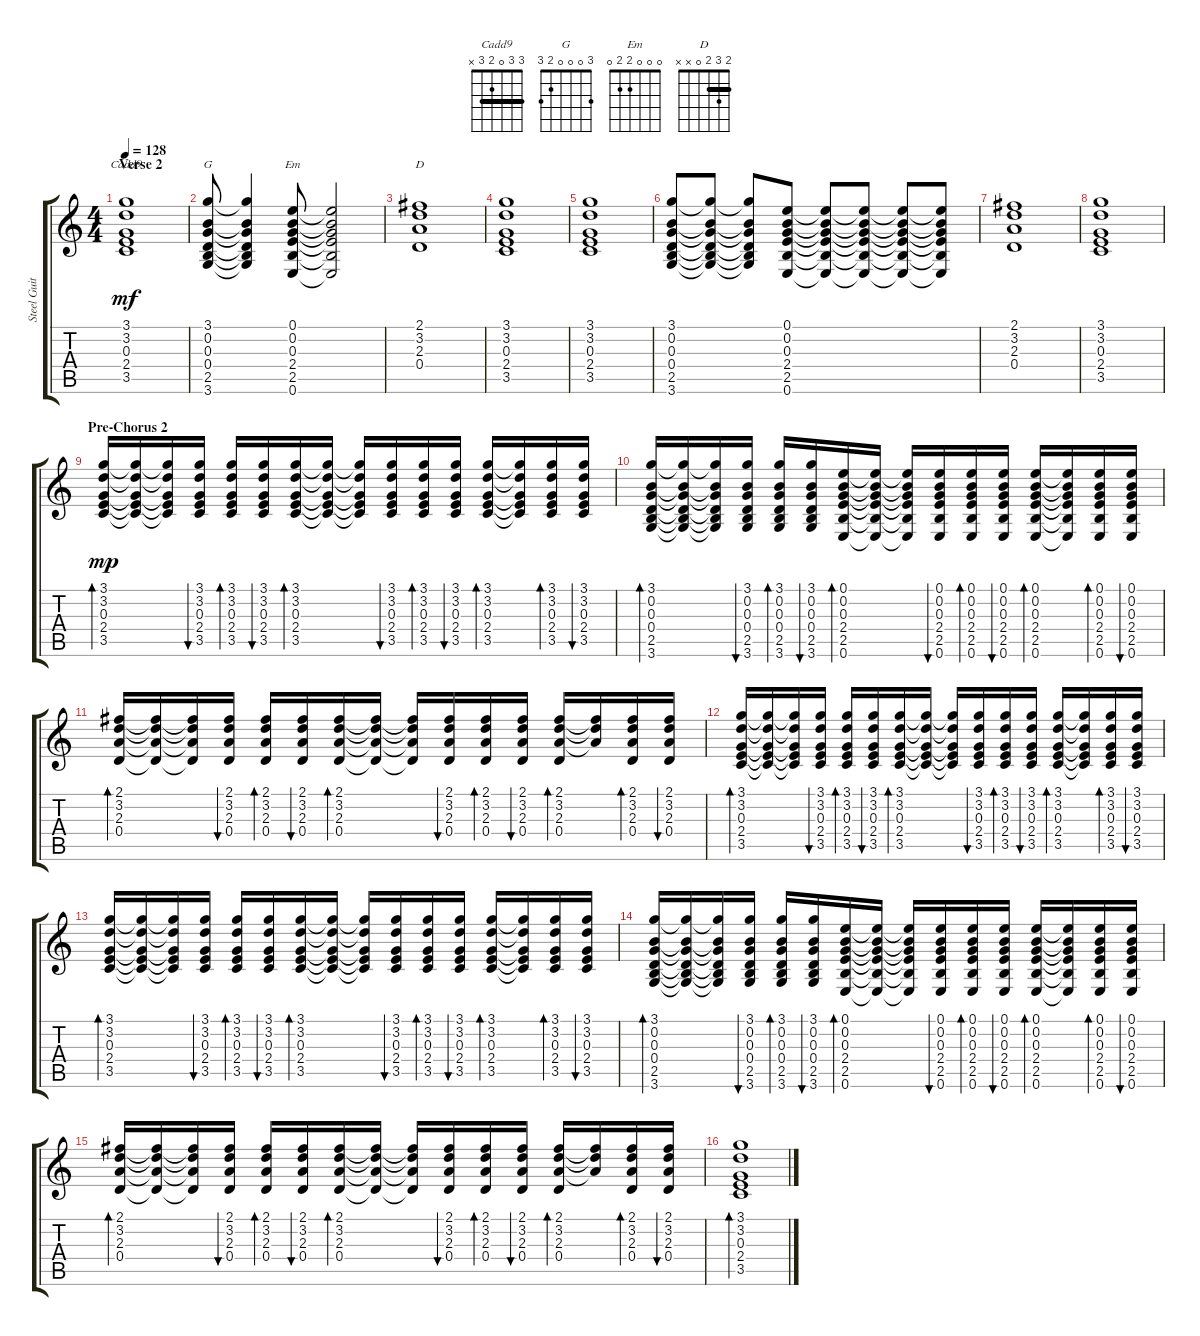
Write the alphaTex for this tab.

\track ("Steel Guitar" "Steel Guit") {instrument acousticguitarsteel}
\staff {score tabs}
\tuning (E4 B3 G3 D3 A2 E2) {hide}
\chord ("Cadd9" 3 3 0 2 3 x) {barre 3}
\chord ("G" 3 0 0 0 2 3)
\chord ("Em" 0 0 0 2 2 0)
\chord ("D" 2 3 2 0 x x) {barre 2}
\ts (4 4)
\section ("" "Verse 2")
\tempo 128
\clef g2
\ks c
(3.1 3.2 0.3 2.4 3.5).1{ch "Cadd9" dy mf} |
(3.1 0.2 0.3 0.4 2.5 3.6).8{ch "G"} (3.1{t} 0.2{t} 0.3{t} 0.4{t} 2.5{t} 3.6{t}).4 (0.1 0.2 0.3 2.4 2.5 0.6).8{ch "Em"} (0.1{t} 0.2{t} 0.3{t} 2.4{t} 2.5{t} 0.6{t}).2 |
(2.1 3.2 2.3 0.4).1{ch "D"} |
(3.1 3.2 0.3 2.4 3.5).1 |
(3.1 3.2 0.3 2.4 3.5).1 |
(3.1 0.2 0.3 0.4 2.5 3.6).8 (3.1{t} 0.2{t} 0.3{t} 0.4{t} 2.5{t} 3.6{t}).8 (3.1{t} 0.2{t} 0.3{t} 0.4{t} 2.5{t} 3.6{t}).8 (0.1 0.2 0.3 2.4 2.5 0.6).8 (0.1{t} 0.2{t} 0.3{t} 2.4{t} 2.5{t} 0.6{t}).8 (0.1{t} 0.2{t} 0.3{t} 2.4{t} 2.5{t} 0.6{t}).8 (0.1{t} 0.2{t} 0.3{t} 2.4{t} 2.5{t} 0.6{t}).8 (0.1{t} 0.2{t} 0.3{t} 2.4{t} 2.5{t} 0.6{t}).8 |
(2.1 3.2 2.3 0.4).1 |
(3.1 3.2 0.3 2.4 3.5).1 |
\section ("" "Pre-Chorus 2")
(3.1 3.2 0.3 2.4 3.5).16{bd 60 dy mp} (3.1{t} 3.2{t} 0.3{t} 2.4{t} 3.5{t}).16 (3.1{t} 3.2{t} 0.3{t} 2.4{t} 3.5{t}).16 (3.1 3.2 0.3 2.4 3.5).16{bu 60} (3.1 3.2 0.3 2.4 3.5).16{bd 60} (3.1 3.2 0.3 2.4 3.5).16{bu 60} (3.1 3.2 0.3 2.4 3.5).16{bd 60} (3.1{t} 3.2{t} 0.3{t} 2.4{t} 3.5{t}).16 (3.1{t} 3.2{t} 0.3{t} 2.4{t} 3.5{t}).16 (3.1 3.2 0.3 2.4 3.5).16{bu 60} (3.1 3.2 0.3 2.4 3.5).16{bd 60} (3.1 3.2 0.3 2.4 3.5).16{bu 60} (3.1 3.2 0.3 2.4 3.5).16{bd 60} (3.1{t} 3.2{t} 0.3{t} 2.4{t} 3.5{t}).16 (3.1 3.2 0.3 2.4 3.5).16{bd 60} (3.1 3.2 0.3 2.4 3.5).16{bu 60} |
(3.1 0.2 0.3 0.4 2.5 3.6).16{bd 30} (3.1{t} 0.2{t} 0.3{t} 0.4{t} 2.5{t} 3.6{t}).16 (3.1{t} 0.2{t} 0.3{t} 0.4{t} 2.5{t} 3.6{t}).16 (3.1 0.2 0.3 0.4 2.5 3.6).16{bu 30} (3.1 0.2 0.3 0.4 2.5 3.6).16{bd 30} (3.1 0.2 0.3 0.4 2.5 3.6).16{bu 30} (0.1 0.2 0.3 2.4 2.5 0.6).16{bd 30} (0.1{t} 0.2{t} 0.3{t} 2.4{t} 2.5{t} 0.6{t}).16 (0.1{t} 0.2{t} 0.3{t} 2.4{t} 2.5{t} 0.6{t}).16 (0.1 0.2 0.3 2.4 2.5 0.6).16{bu 30} (0.1 0.2 0.3 2.4 2.5 0.6).16{bd 30} (0.1 0.2 0.3 2.4 2.5 0.6).16{bu 30} (0.1 0.2 0.3 2.4 2.5 0.6).16{bd 30} (0.1{t} 0.2{t} 0.3{t} 2.4{t} 2.5{t} 0.6{t}).16 (0.1 0.2 0.3 2.4 2.5 0.6).16{bd 30} (0.1 0.2 0.3 2.4 2.5 0.6).16{bu 30} |
(2.1 3.2 2.3 0.4).16{bd 60} (2.1{t} 3.2{t} 2.3{t} 0.4{t}).16 (2.1{t} 3.2{t} 2.3{t} 0.4{t}).16 (2.1 3.2 2.3 0.4).16{bu 60} (2.1 3.2 2.3 0.4).16{bd 60} (2.1 3.2 2.3 0.4).16{bu 60} (2.1 3.2 2.3 0.4).16{bd 60} (2.1{t} 3.2{t} 2.3{t} 0.4{t}).16 (2.1{t} 3.2{t} 2.3{t} 0.4{t}).16 (2.1 3.2 2.3 0.4).16{bu 60} (2.1 3.2 2.3 0.4).16{bd 60} (2.1 3.2 2.3 0.4).16{bu 60} (2.1 3.2 2.3 0.4).16{bd 60} (2.1{t} 3.2{t} 2.3{t}).16 (2.1 3.2 2.3 0.4).16{bd 60} (2.1 3.2 2.3 0.4).16{bu 60} |
(3.1 3.2 0.3 2.4 3.5).16{bd 60} (3.1{t} 3.2{t} 0.3{t} 2.4{t} 3.5{t}).16 (3.1{t} 3.2{t} 0.3{t} 2.4{t} 3.5{t}).16 (3.1 3.2 0.3 2.4 3.5).16{bu 60} (3.1 3.2 0.3 2.4 3.5).16{bd 60} (3.1 3.2 0.3 2.4 3.5).16{bu 60} (3.1 3.2 0.3 2.4 3.5).16{bd 60} (3.1{t} 3.2{t} 0.3{t} 2.4{t} 3.5{t}).16 (3.1{t} 3.2{t} 0.3{t} 2.4{t} 3.5{t}).16 (3.1 3.2 0.3 2.4 3.5).16{bu 60} (3.1 3.2 0.3 2.4 3.5).16{bd 60} (3.1 3.2 0.3 2.4 3.5).16{bu 60} (3.1 3.2 0.3 2.4 3.5).16{bd 60} (3.1{t} 3.2{t} 0.3{t} 2.4{t} 3.5{t}).16 (3.1 3.2 0.3 2.4 3.5).16{bd 60} (3.1 3.2 0.3 2.4 3.5).16{bu 60} |
(3.1 3.2 0.3 2.4 3.5).16{bd 60} (3.1{t} 3.2{t} 0.3{t} 2.4{t} 3.5{t}).16 (3.1{t} 3.2{t} 0.3{t} 2.4{t} 3.5{t}).16 (3.1 3.2 0.3 2.4 3.5).16{bu 60} (3.1 3.2 0.3 2.4 3.5).16{bd 60} (3.1 3.2 0.3 2.4 3.5).16{bu 60} (3.1 3.2 0.3 2.4 3.5).16{bd 60} (3.1{t} 3.2{t} 0.3{t} 2.4{t} 3.5{t}).16 (3.1{t} 3.2{t} 0.3{t} 2.4{t} 3.5{t}).16 (3.1 3.2 0.3 2.4 3.5).16{bu 60} (3.1 3.2 0.3 2.4 3.5).16{bd 60} (3.1 3.2 0.3 2.4 3.5).16{bu 60} (3.1 3.2 0.3 2.4 3.5).16{bd 60} (3.1{t} 3.2{t} 0.3{t} 2.4{t} 3.5{t}).16 (3.1 3.2 0.3 2.4 3.5).16{bd 60} (3.1 3.2 0.3 2.4 3.5).16{bu 60} |
(3.1 0.2 0.3 0.4 2.5 3.6).16{bd 30} (3.1{t} 0.2{t} 0.3{t} 0.4{t} 2.5{t} 3.6{t}).16 (3.1{t} 0.2{t} 0.3{t} 0.4{t} 2.5{t} 3.6{t}).16 (3.1 0.2 0.3 0.4 2.5 3.6).16{bu 30} (3.1 0.2 0.3 0.4 2.5 3.6).16{bd 30} (3.1 0.2 0.3 0.4 2.5 3.6).16{bu 30} (0.1 0.2 0.3 2.4 2.5 0.6).16{bd 30} (0.1{t} 0.2{t} 0.3{t} 2.4{t} 2.5{t} 0.6{t}).16 (0.1{t} 0.2{t} 0.3{t} 2.4{t} 2.5{t} 0.6{t}).16 (0.1 0.2 0.3 2.4 2.5 0.6).16{bu 30} (0.1 0.2 0.3 2.4 2.5 0.6).16{bd 30} (0.1 0.2 0.3 2.4 2.5 0.6).16{bu 30} (0.1 0.2 0.3 2.4 2.5 0.6).16{bd 30} (0.1{t} 0.2{t} 0.3{t} 2.4{t} 2.5{t} 0.6{t}).16 (0.1 0.2 0.3 2.4 2.5 0.6).16{bd 30} (0.1 0.2 0.3 2.4 2.5 0.6).16{bu 30} |
(2.1 3.2 2.3 0.4).16{bd 60} (2.1{t} 3.2{t} 2.3{t} 0.4{t}).16 (2.1{t} 3.2{t} 2.3{t} 0.4{t}).16 (2.1 3.2 2.3 0.4).16{bu 60} (2.1 3.2 2.3 0.4).16{bd 60} (2.1 3.2 2.3 0.4).16{bu 60} (2.1 3.2 2.3 0.4).16{bd 60} (2.1{t} 3.2{t} 2.3{t} 0.4{t}).16 (2.1{t} 3.2{t} 2.3{t} 0.4{t}).16 (2.1 3.2 2.3 0.4).16{bu 60} (2.1 3.2 2.3 0.4).16{bd 60} (2.1 3.2 2.3 0.4).16{bu 60} (2.1 3.2 2.3 0.4).16{bd 60} (2.1{t} 3.2{t} 2.3{t}).16 (2.1 3.2 2.3 0.4).16{bd 60} (2.1 3.2 2.3 0.4).16{bu 60} |
(3.1 3.2 0.3 2.4 3.5).1{bd 480}
